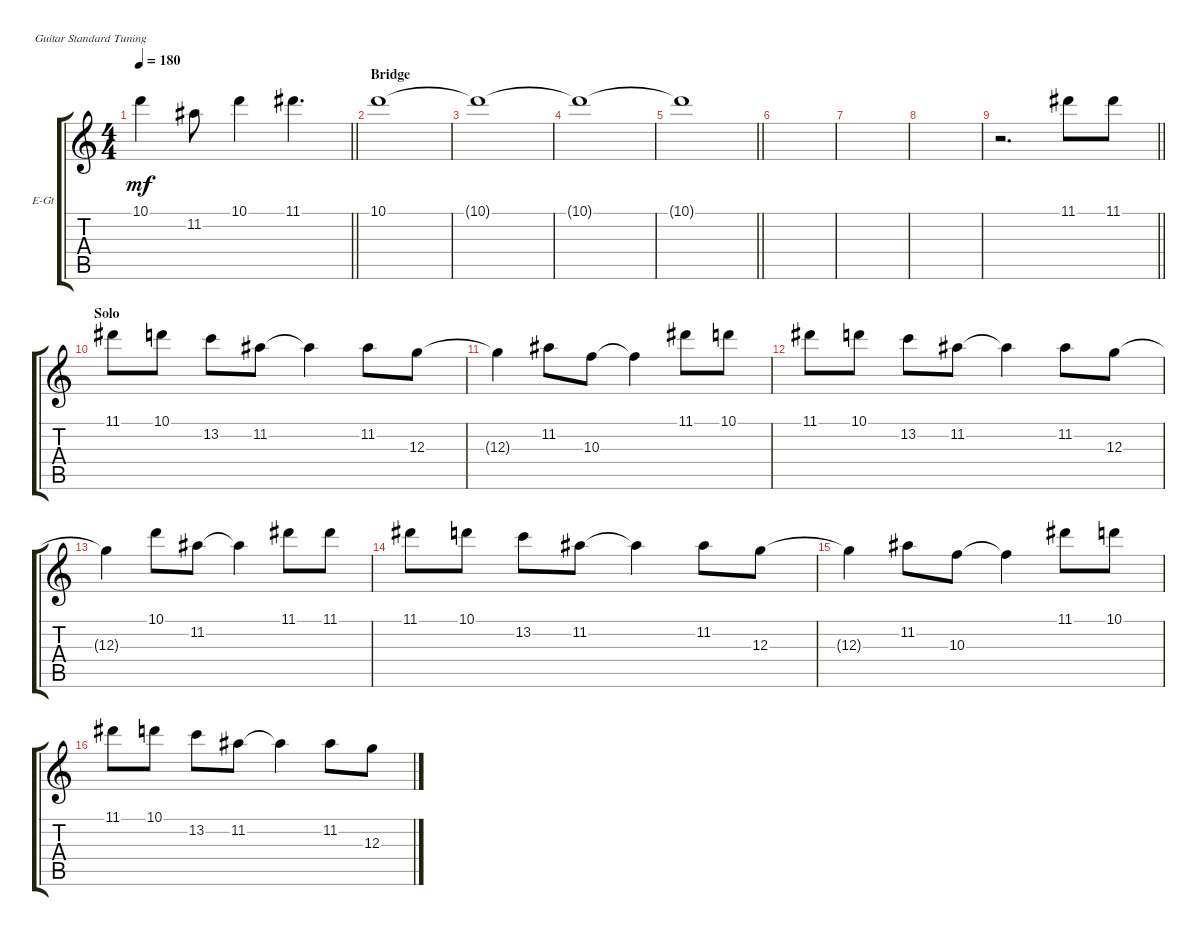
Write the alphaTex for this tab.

\defaultSystemsLayout 4
\bracketExtendMode groupsimilarinstruments
\firstSystemTrackNameOrientation horizontal
\otherSystemsTrackNameOrientation horizontal
\track ("Jonny - Electric Guitar Lead 2" "E-Gt") {instrument electricguitarclean}
\staff {score tabs}
\tuning (E4 B3 G3 D3 A2 E2)
\ts (4 4)
\tempo 180
\clef g2
\barLineRight lightlight
\ks c
10.1.4{dy mf} 11.2.8 10.1.4 11.1.4{d} |
\section ("" "Bridge")
10.1.1 |
10.1{t}.1 |
10.1{t}.1 |
\barLineRight lightlight
10.1{t}.1 |
|
|
|
\barLineRight lightlight
r.2{d} 11.1.8 11.1.8 |
\section ("" "Solo")
11.1.8 10.1.8 13.2.8 11.2.8 11.2{t}.4 11.2.8 12.3.8 |
12.3{t}.4 11.2.8 10.3.8 10.3{t}.4 11.1.8 10.1.8 |
11.1.8 10.1.8 13.2.8 11.2.8 11.2{t}.4 11.2.8 12.3.8 |
12.3{t}.4 10.1.8 11.2.8 11.2{t}.4 11.1.8 11.1.8 |
11.1.8 10.1.8 13.2.8 11.2.8 11.2{t}.4 11.2.8 12.3.8 |
12.3{t}.4 11.2.8 10.3.8 10.3{t}.4 11.1.8 10.1.8 |
11.1.8 10.1.8 13.2.8 11.2.8 11.2{t}.4 11.2.8 12.3.8
